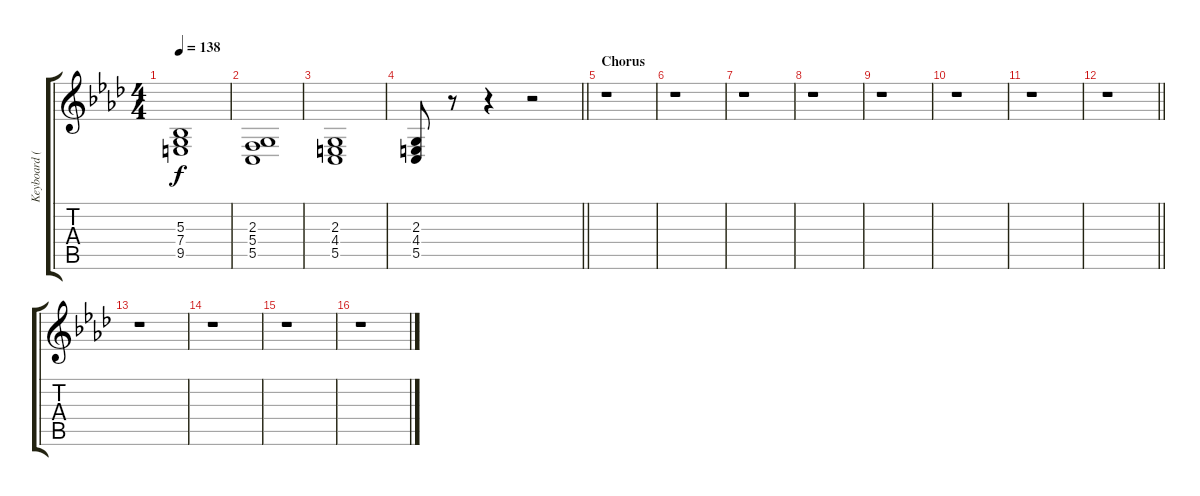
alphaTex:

\track ("Keyboard (2)" "Keyboard (") {instrument choiraahs}
\staff {score tabs}
\tuning (D4 A3 F3 C3 G2 D2) {hide}
\ts (4 4)
\tempo 138
\clef g2
\ks fminor
(5.3 7.4 9.5).1{dy f} |
(2.3 5.4 5.5).1 |
(2.3 4.4 5.5).1 |
\barLineRight lightlight
(2.3 4.4 5.5).8 r.8 r.4 r.2 |
\section ("" "Chorus")
r.1 |
r.1 |
r.1 |
r.1 |
r.1 |
r.1 |
r.1 |
\barLineRight lightlight
r.1 |
r.1 |
r.1 |
r.1 |
r.1
